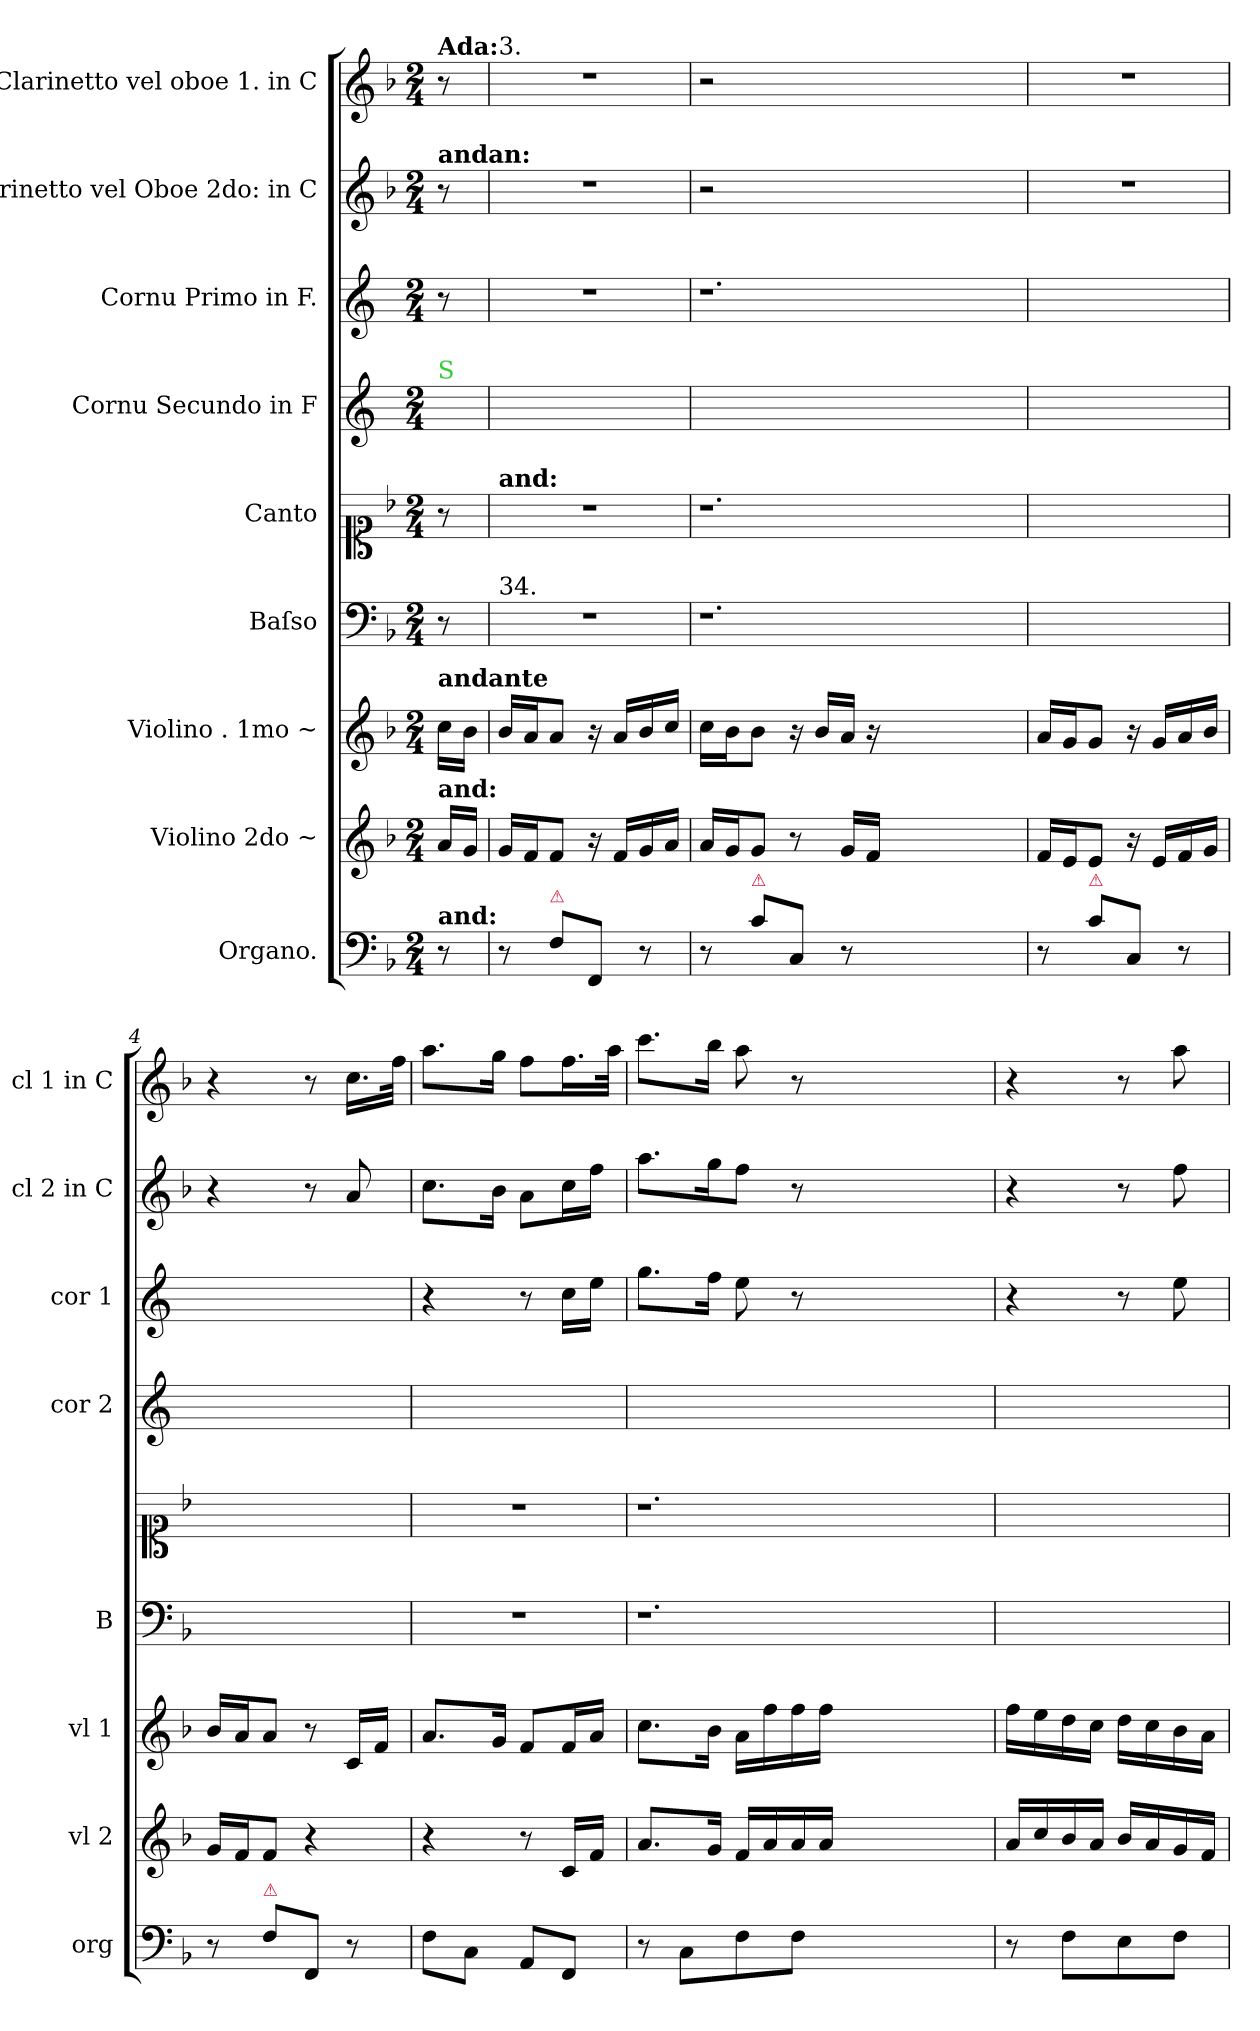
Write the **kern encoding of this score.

**kern	**kern	**kern	**kern	**kern	**kern	**kern	**kern	**kern
*part9	*part8	*part7	*part6	*part5	*part4	*part3	*part2	*part1
*staff9	*staff8	*staff7	*staff6	*staff5	*staff4	*staff3	*staff2	*staff1
*I"Organo.	*I"Violino 2do ~	*I"Violino . 1mo ~	*I"Baſso	*I"Canto	*I"Cornu Secundo in F	*I"Cornu Primo in F.	*I"Clarinetto vel Oboe 2do: in C	*I"Clarinetto vel oboe 1. in C
*I'org	*I'vl 2	*I'vl 1	*I'B	*	*I'cor 2	*I'cor 1	*I'cl 2 in C	*I'cl 1 in C
*clefF4	*clefG2	*clefG2	*clefF4	*clefC1	*clefG2	*clefG2	*clefG2	*clefG2
*	*	*	*	*	*ITrd4c7	*ITrd4c7	*	*
*k[b-]	*k[b-]	*k[b-]	*k[b-]	*k[b-]	*k[b-]	*k[b-]	*k[b-]	*k[b-]
*F:	*F:	*F:	*F:	*F:	*F:	*F:	*F:	*F:
*M2/4	*M2/4	*M2/4	*M2/4	*M2/4	*M2/4	*M2/4	*M2/4	*M2/4
=	=	=	=	=	=	=	=	=
!	!	!	!	!	!	!	!	!LO:TX:a:B:t=Ada&colon;
!	!	!	!	!	!	!	!LO:TX:a:B:t=andan&colon;	!
!	!	!	!	!	!LO:TX:a:color=limegreen:t=S	!	!	!
!	!	!LO:TX:a:B:t=andante	!	!	!	!	!	!
!	!LO:TX:a:B:t=and&colon;	!	!	!	!	!	!	!
!LO:TX:a:B:t=and&colon;	!	!	!	!	!	!	!	!
8r	16a/LL	16cc\LL	8r	8r	8ryy	8r	8r	8r
.	16g/JJ	16b-\JJ	.	.	.	.	.	.
=1	=1	=1	=1	=1	=1	=1	=1	=1
!	!	!	!	!	!	!	!	!LO:TX:a:t=3.
!	!	!	!	!LO:TX:a:B:t=and&colon;	!	!	!	!
!	!	!	!LO:TX:a:t=34.	!	!	!	!	!
8r	16g/LL	16b-/LL	2r	2r	2ryy	2r	2r	2r
.	16f/J	16a/J	.	.	.	.	.	.
!LO:TX:a:color=crimson:t=⚠	!	!	!	!	!	!	!	!
8F\L	8f/J	8a/J	.	.	.	.	.	.
8FF/J	16r	16r	.	.	.	.	.	.
.	16f/LL	16a/LL	.	.	.	.	.	.
8r	16g/	16b-/	.	.	.	.	.	.
.	16a/JJ	16cc/JJ	.	.	.	.	.	.
=2	=2	=2	=2	=2	=2	=2	=2	=2
8r	16a/LL	16cc\LL	1.r	1.r	2ryy	1.r	2r	2r
.	16g/J	16b-\J	.	.	.	.	.	.
!LO:TX:a:color=crimson:t=⚠	!	!	!	!	!	!	!	!
8c\L	8g/J	8b-\J	.	.	.	.	.	.
8C/J	8r	16r	.	.	.	.	.	.
.	.	16b-/LL	.	.	.	.	.	.
8r	16g/LL	16a/JJ	.	.	.	.	.	.
.	16f/JJ	16r	.	.	.	.	.	.
1ryy	1ryy	1ryy	.	.	1ryy	.	1ryy	1ryy
=3	=3	=3	=3	=3	=3	=3	=3	=3
8r	16f/LL	16a/LL	2ryy	2ryy	2ryy	2ryy	2r	2r
.	16e/J	16g/J	.	.	.	.	.	.
!LO:TX:a:color=crimson:t=⚠	!	!	!	!	!	!	!	!
8c\L	8e/J	8g/J	.	.	.	.	.	.
8C/J	16r	16r	.	.	.	.	.	.
.	16e/LL	16g/LL	.	.	.	.	.	.
8r	16f/	16a/	.	.	.	.	.	.
.	16g/JJ	16b-/JJ	.	.	.	.	.	.
=4	=4	=4	=4	=4	=4	=4	=4	=4
8r	16g/LL	16b-/LL	2ryy	2ryy	2ryy	2ryy	4r	4r
.	16f/J	16a/J	.	.	.	.	.	.
!LO:TX:a:color=crimson:t=⚠	!	!	!	!	!	!	!	!
8F\L	8f/J	8a/J	.	.	.	.	.	.
8FF/J	4r	8r	.	.	.	.	8r	8r
8r	.	16c/LL	.	.	.	.	8a/	16.cc\LL
.	.	16f/JJ	.	.	.	.	.	.
.	.	.	.	.	.	.	.	32ff\JJk
=5	=5	=5	=5	=5	=5	=5	=5	=5
8F\L	4r	8.a/L	2r	2r	2ryy	4r	8.cc\L	8.aa\L
8C\J	.	.	.	.	.	.	.	.
.	.	16g/Jk	.	.	.	.	16b-\Jk	16gg\Jk
8AA/L	8r	8f/L	.	.	.	8r	8a\L	8ff\L
8FF/J	16c/LL	16f/L	.	.	.	16f\LL	16cc\L	16.ff\L
.	16f/JJ	16a/JJ	.	.	.	16a\JJ	16ff\JJ	.
.	.	.	.	.	.	.	.	32aa\JJk
=6	=6	=6	=6	=6	=6	=6	=6	=6
8r	8.a/L	8.cc\L	1.r	1.r	2ryy	8.cc\L	8.aa\L	8.ccc\L
8C\L	.	.	.	.	.	.	.	.
.	16g/Jk	16b-\Jk	.	.	.	16b-\Jk	16gg\K	16bb-\Jk
8F\	16f/LL	16a\LL	.	.	.	8a\	8ff\J	8aa\
.	16a/	16ff\	.	.	.	.	.	.
8F\J	16a/	16ff\	.	.	.	8r	8r	8r
.	16a/JJ	16ff\JJ	.	.	.	.	.	.
1ryy	1ryy	1ryy	.	.	1ryy	1ryy	1ryy	1ryy
=7	=7	=7	=7	=7	=7	=7	=7	=7
8r	16a/LL	16ff\LL	2ryy	2ryy	2ryy	4r	4r	4r
.	16cc/	16ee\	.	.	.	.	.	.
8F\L	16b-/	16dd\	.	.	.	.	.	.
.	16a/JJ	16cc\JJ	.	.	.	.	.	.
8E\	16b-/LL	16dd\LL	.	.	.	8r	8r	8r
.	16a/	16cc\	.	.	.	.	.	.
8F\J	16g/	16b-\	.	.	.	8a\	8ff\	8aa\
.	16f/JJ	16a\JJ	.	.	.	.	.	.
=	=	=	=	=	=	=	=	=
*-	*-	*-	*-	*-	*-	*-	*-	*-
